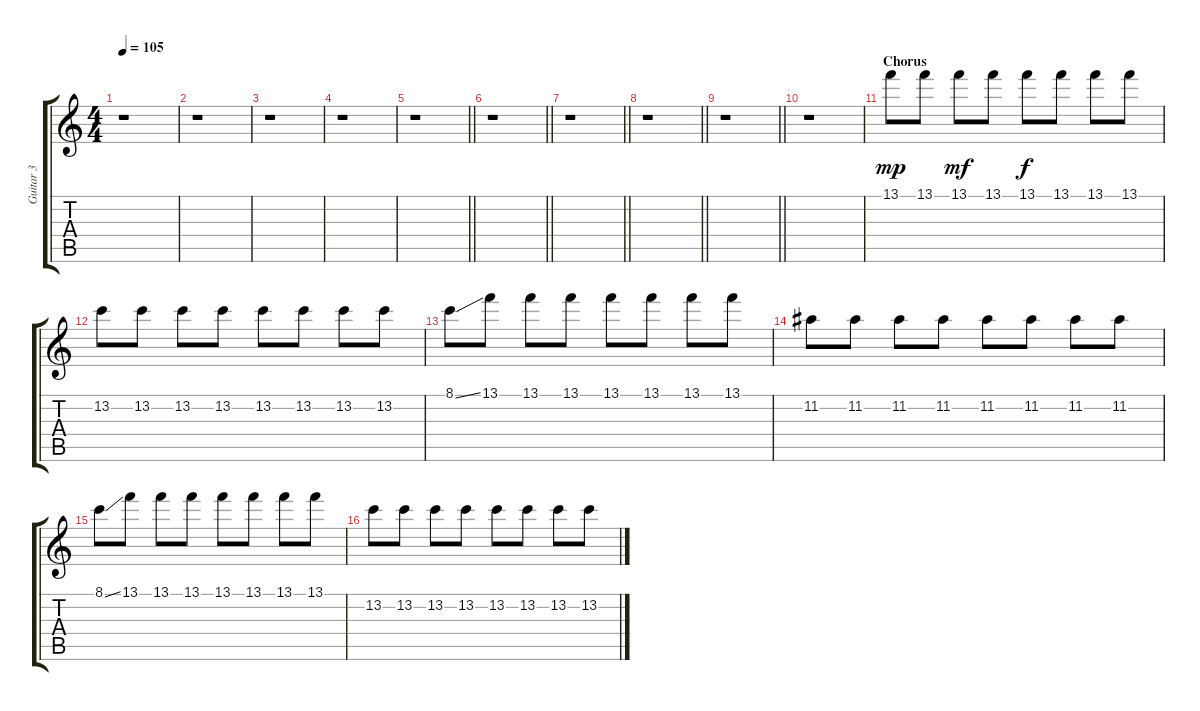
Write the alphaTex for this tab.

\track ("Guitar 3" "Guitar 3") {instrument overdrivenguitar}
\staff {score tabs}
\tuning (E4 B3 G3 D3 A2 E2) {hide}
\ts (4 4)
\tempo 105
\clef g2
\ks c
r.1{dy f} |
r.1 |
r.1 |
r.1 |
\barLineRight lightlight
r.1 |
\barLineRight lightlight
r.1 |
\barLineRight lightlight
r.1 |
\barLineRight lightlight
r.1 |
\barLineRight lightlight
r.1 |
r.1 |
\section ("" "Chorus")
13.1.8{dy mp} 13.1.8 13.1.8{dy mf} 13.1.8 13.1.8{dy f} 13.1.8 13.1.8 13.1.8 |
13.2.8 13.2.8 13.2.8 13.2.8 13.2.8 13.2.8 13.2.8 13.2.8 |
8.1{ss}.8 13.1.8 13.1.8 13.1.8 13.1.8 13.1.8 13.1.8 13.1.8 |
11.2.8 11.2.8 11.2.8 11.2.8 11.2.8 11.2.8 11.2.8 11.2.8 |
8.1{ss}.8 13.1.8 13.1.8 13.1.8 13.1.8 13.1.8 13.1.8 13.1.8 |
13.2.8 13.2.8 13.2.8 13.2.8 13.2.8 13.2.8 13.2.8 13.2.8
